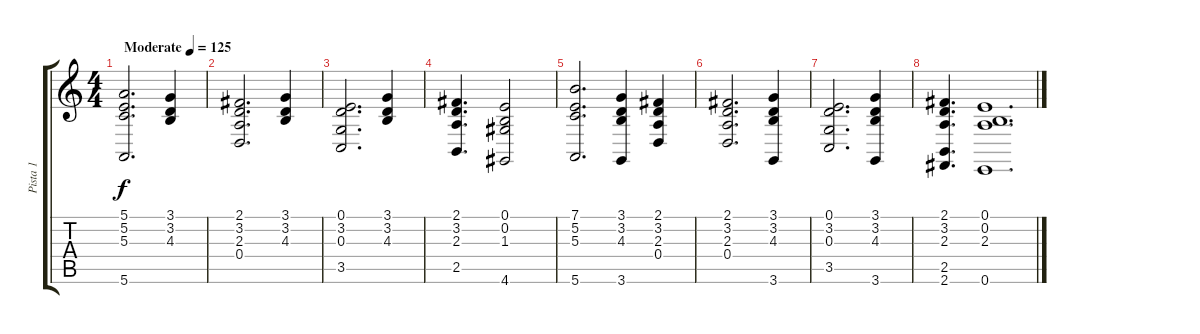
\track ("Pista 1" "Pista 1") {instrument acousticgrandpiano}
\staff {score tabs}
\tuning (E4 B3 G3 D3 A2 E2) {hide}
\ts (4 4)
\tempo (125 "Moderate")
\clef g2
\ks c
(5.1 5.2 5.3 5.6).2{d dy f instrument acousticgrandpiano} (3.1 3.2 4.3).4 |
(2.1 3.2 2.3 0.4).2{d} (3.1 3.2 4.3).4 |
(0.1 3.2 0.3 3.5).2{d} (3.1 3.2 4.3).4 |
(2.1 3.2 2.3 2.5).4{d} (0.1 0.2 1.3 4.6).2 |
(7.1 5.2 5.3 5.6).2{d} (3.1 3.2 4.3 3.6).4 (2.1 3.2 2.3 0.4).4 |
(2.1 3.2 2.3 0.4).2{d} (3.1 3.2 4.3 3.6).4 |
(0.1 3.2 0.3 3.5).2{d} (3.1 3.2 4.3 3.6).4 |
(2.1 3.2 2.3 2.5 2.6).4{d} (0.1 0.2 2.3 0.6).1{d}
